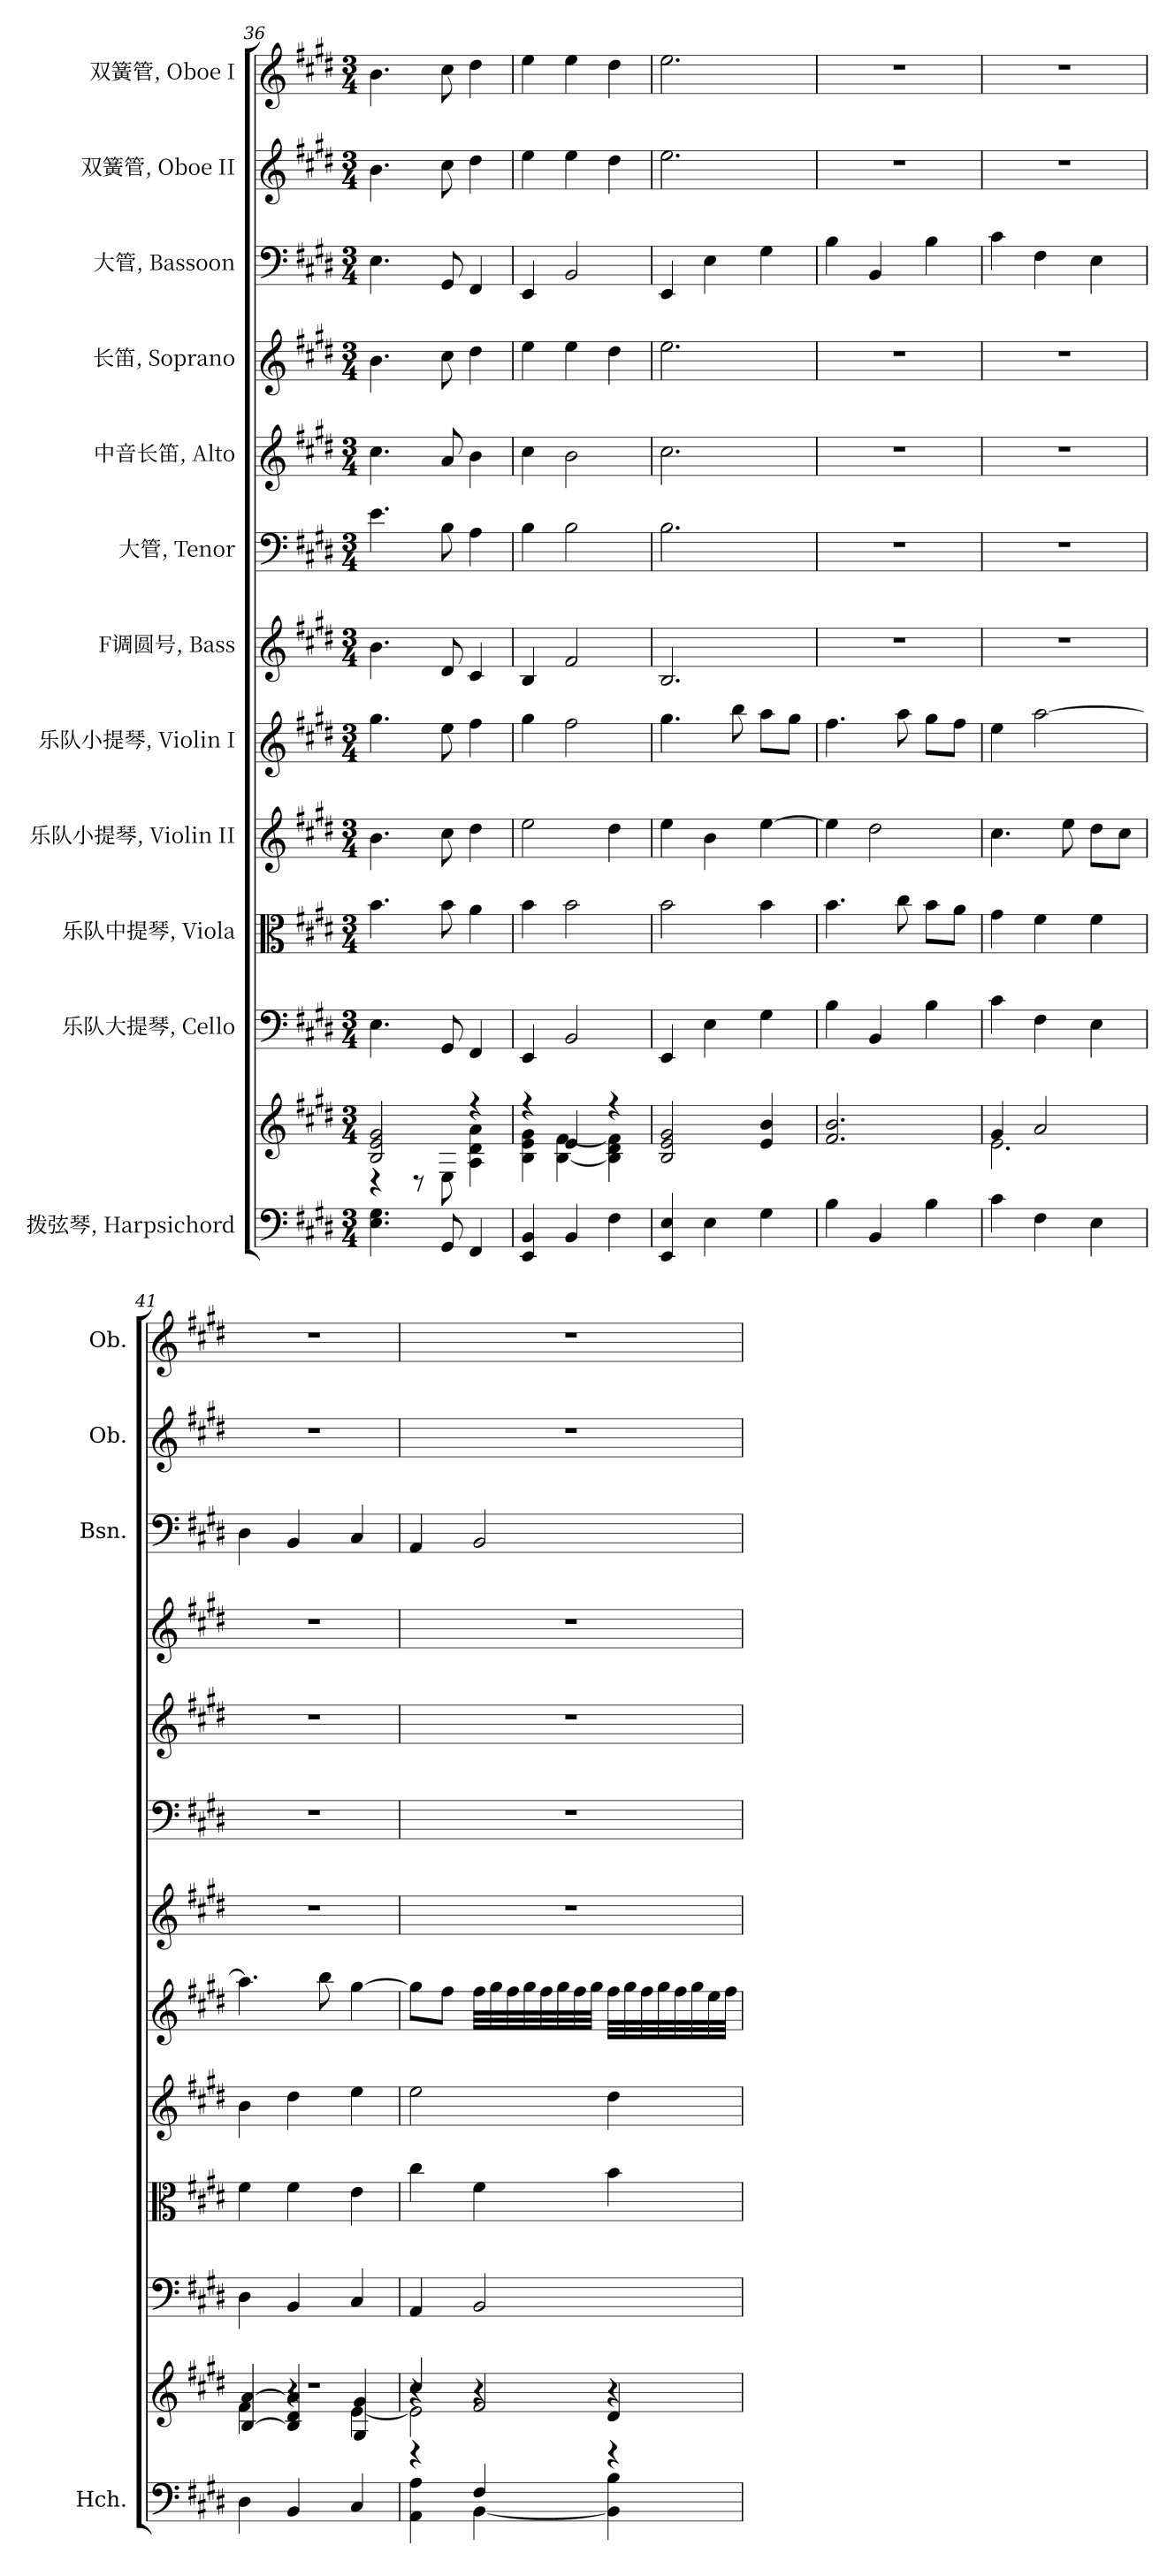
**kern	**kern	**kern	**kern	**kern	**kern	**kern	**kern	**kern	**kern	**kern	**kern	**kern
*part12	*part12	*part11	*part10	*part9	*part8	*part7	*part6	*part5	*part4	*part3	*part2	*part1
*staff13	*staff12	*staff11	*staff10	*staff9	*staff8	*staff7	*staff6	*staff5	*staff4	*staff3	*staff2	*staff1
*I"拨弦琴, Harpsichord	*	*I"乐队大提琴, Cello	*I"乐队中提琴, Viola	*I"乐队小提琴, Violin II	*I"乐队小提琴, Violin I	*I"F调圆号, Bass	*I"大管, Tenor	*I"中音长笛, Alto	*I"长笛, Soprano	*I"大管, Bassoon	*I"双簧管, Oboe II	*I"双簧管, Oboe I
*I'Hch.	*	*	*	*	*	*	*	*	*	*I'Bsn.	*I'Ob.	*I'Ob.
!!LO:PB:g=z
*clefF4	*clefG2	*clefF4	*clefC3	*clefG2	*clefG2	*clefG2	*clefF4	*clefG2	*clefG2	*clefF4	*clefG2	*clefG2
*	*	*	*	*	*	*ITrd4c7	*	*ITrd3c5	*	*	*	*
*k[f#c#g#d#]	*k[f#c#g#d#]	*k[f#c#g#d#]	*k[f#c#g#d#]	*k[f#c#g#d#]	*k[f#c#g#d#]	*k[f#c#g#]	*k[f#c#g#d#]	*k[f#c#g#d#a#]	*k[f#c#g#d#]	*k[f#c#g#d#]	*k[f#c#g#d#]	*k[f#c#g#d#]
*M3/4	*M3/4	*M3/4	*M3/4	*M3/4	*M3/4	*M3/4	*M3/4	*M3/4	*M3/4	*M3/4	*M3/4	*M3/4
=36	=36	=36	=36	=36	=36	=36	=36	=36	=36	=36	=36	=36
*	*^	*	*	*	*	*	*	*	*	*	*	*
4.E\ 4.G#\	2B/ 2e/ 2g#/	4r	4.E\	4.b\	4.b\	4.gg#\	4.e\	4.e\	4.g#\	4.b\	4.E\	4.b\	4.b\
.	.	8r	.	.	.	.	.	.	.	.	.	.	.
8GG#/	.	8E\	8GG#/	8b\	8cc#\	8ee\	8G#/	8B\	8e/	8cc#\	8GG#/	8cc#\	8cc#\
4FF#/	4r	4A\ 4d#\ 4a\	4FF#/	4a\	4dd#\	4ff#\	4F#/	4A\	4f#\	4dd#\	4FF#/	4dd#\	4dd#\
=37	=37	=37	=37	=37	=37	=37	=37	=37	=37	=37	=37	=37	=37
4EE/ 4BB/	4r	4B\ 4e\ 4g#\	4EE/	4b\	2ee\	4gg#\	4E/	4B\	4g#\	4ee\	4EE/	4ee\	4ee\
4BB/	4e/	[4B\ [4f#\	2BB/	2b\	.	2ff#\	2B/	2B\	2f#\	4ee\	2BB/	4ee\	4ee\
4F#\	4r	4B\] 4d#\ 4f#\]	.	.	4dd#\	.	.	.	.	4dd#\	.	4dd#\	4dd#\
*	*v	*v	*	*	*	*	*	*	*	*	*	*	*
=38	=38	=38	=38	=38	=38	=38	=38	=38	=38	=38	=38	=38
4EE/ 4E/	2B/ 2e/ 2g#/	4EE/	2b\	4ee\	4.gg#\	2.E/	2.B\	2.g#\	2.ee\	4EE/	2.ee\	2.ee\
4E\	.	4E\	.	4b\	.	.	.	.	.	4E\	.	.
.	.	.	.	.	8bb\	.	.	.	.	.	.	.
4G#\	4e/ 4b/	4G#\	4b\	[4ee\	8aa\L	.	.	.	.	4G#\	.	.
.	.	.	.	.	8gg#\J	.	.	.	.	.	.	.
=39	=39	=39	=39	=39	=39	=39	=39	=39	=39	=39	=39	=39
4B\	2.f#/ 2.b/	4B\	4.b\	4ee\]	4.ff#\	2.r	2.r	2.r	2.r	4B\	2.r	2.r
4BB/	.	4BB/	.	2dd#\	.	.	.	.	.	4BB/	.	.
.	.	.	8cc#\	.	8aa\	.	.	.	.	.	.	.
4B\	.	4B\	8b\L	.	8gg#\L	.	.	.	.	4B\	.	.
.	.	.	8a\J	.	8ff#\J	.	.	.	.	.	.	.
=40	=40	=40	=40	=40	=40	=40	=40	=40	=40	=40	=40	=40
*	*^	*	*	*	*	*	*	*	*	*	*	*
4c#\	4g#/	2.e\	4c#\	4g#\	4.cc#\	4ee\	2.r	2.r	2.r	2.r	4c#\	2.r	2.r
4F#\	2a/	.	4F#\	4f#\	.	[2aa\	.	.	.	.	4F#\	.	.
.	.	.	.	.	8ee\	.	.	.	.	.	.	.	.
4E\	.	.	4E\	4f#\	8dd#\L	.	.	.	.	.	4E\	.	.
.	.	.	.	.	8cc#\J	.	.	.	.	.	.	.	.
=41	=41	=41	=41	=41	=41	=41	=41	=41	=41	=41	=41	=41	=41
*	*	*^	*	*	*	*	*	*	*	*	*	*	*
4D#\	2.r	4f#\	[4B/ [4a/	4D#\	4f#\	4b\	4.aa\]	2.r	2.r	2.r	2.r	4D#\	2.r	2.r
4BB/	.	4r	4B/] 4d#/ 4a/]	4BB/	4f#\	4dd#\	.	.	.	.	.	4BB/	.	.
.	.	.	.	.	.	.	8bb\	.	.	.	.	.	.	.
4C#/	.	[4e\	4G#/ 4g#/	4C#/	4e\	4ee\	[4gg#\	.	.	.	.	4C#/	.	.
!!LO:PB:g=z
=42	=42	=42	=42	=42	=42	=42	=42	=42	=42	=42	=42	=42	=42	=42
*^	*	*	*	*	*	*	*	*	*	*	*	*	*	*
4r	4AA\ 4A\	4r	2e\]	4cc#/	4AA/	4cc#\	2ee\	8gg#\L]	2.r	2.r	2.r	2.r	4AA/	2.r	2.r
.	.	.	.	.	.	.	.	8ff#\J	.	.	.	.	.	.	.
4F#/	[4BB\	2f#/	.	4r	2BB/	4f#\	.	32ff#\LLL	.	.	.	.	2BB/	.	.
.	.	.	.	.	.	.	.	32gg#\	.	.	.	.	.	.	.
.	.	.	.	.	.	.	.	32ff#\	.	.	.	.	.	.	.
.	.	.	.	.	.	.	.	32gg#\	.	.	.	.	.	.	.
.	.	.	.	.	.	.	.	32ff#\	.	.	.	.	.	.	.
.	.	.	.	.	.	.	.	32gg#\	.	.	.	.	.	.	.
.	.	.	.	.	.	.	.	32ff#\	.	.	.	.	.	.	.
.	.	.	.	.	.	.	.	32gg#\JJJ	.	.	.	.	.	.	.
4r	4BB\] 4B\	.	4r	4d#/	.	4b\	4dd#\	32ff#\LLL	.	.	.	.	.	.	.
.	.	.	.	.	.	.	.	32gg#\	.	.	.	.	.	.	.
.	.	.	.	.	.	.	.	32ff#\	.	.	.	.	.	.	.
.	.	.	.	.	.	.	.	32gg#\	.	.	.	.	.	.	.
.	.	.	.	.	.	.	.	32ff#\	.	.	.	.	.	.	.
.	.	.	.	.	.	.	.	32gg#\	.	.	.	.	.	.	.
.	.	.	.	.	.	.	.	32ee\	.	.	.	.	.	.	.
.	.	.	.	.	.	.	.	32ff#\JJJ	.	.	.	.	.	.	.
*v	*v	*	*	*	*	*	*	*	*	*	*	*	*	*	*
*	*v	*v	*v	*	*	*	*	*	*	*	*	*	*	*
=	=	=	=	=	=	=	=	=	=	=	=	=
*-	*-	*-	*-	*-	*-	*-	*-	*-	*-	*-	*-	*-
